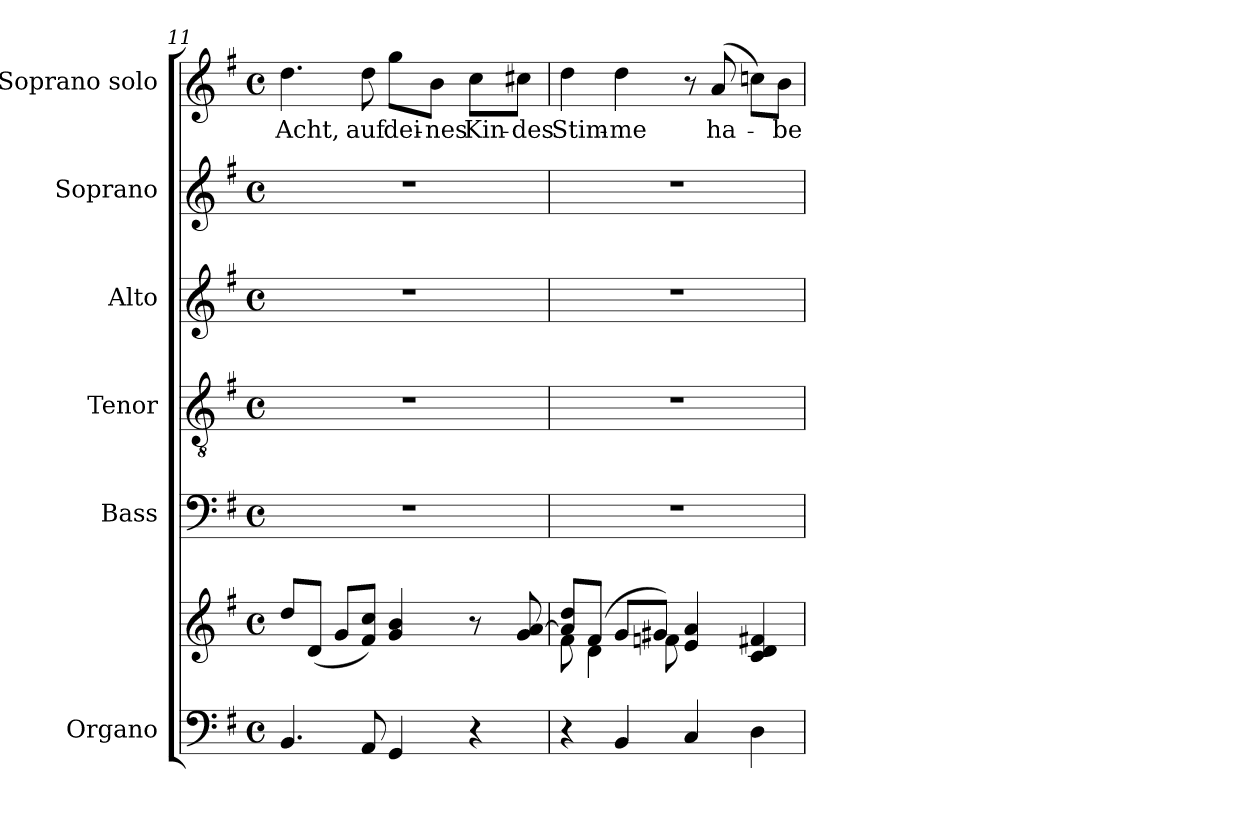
**kern	**kern	**kern	**kern	**kern	**kern	**kern	**text
*part6	*part6	*part5	*part4	*part3	*part2	*part1	*part1
*staff7	*staff6	*staff5	*staff4	*staff3	*staff2	*staff1	*staff1
*I"Organo	*	*I"Bass	*I"Tenor	*I"Alto	*I"Soprano	*I"Soprano solo	*
*I'Org.	*	*I'B.	*I'T.	*I'A.	*I'S.	*I'S.s	*
!!LO:LB:g=z
*clefF4	*clefG2	*clefF4	*clefGv2	*clefG2	*clefG2	*clefG2	*
*k[f#]	*k[f#]	*k[f#]	*k[f#]	*k[f#]	*k[f#]	*k[f#]	*
*M4/4	*M4/4	*M4/4	*M4/4	*M4/4	*M4/4	*M4/4	*
*met(c)	*met(c)	*met(c)	*met(c)	*met(c)	*met(c)	*met(c)	*
=11	=11	=11	=11	=11	=11	=11	=11
!	!	!	!	!	!	!	!LO:LY:b
4.BB/	8dd/L	1r	1r	1r	1r	4.dd\	Acht,
.	(<8d/J	.	.	.	.	.	.
.	8g/L	.	.	.	.	.	.
!	!	!	!	!	!	!	!LO:LY:b
8AA/	8f#/ 8cc/J)	.	.	.	.	8dd\	auf
!	!	!	!	!	!	!	!LO:LY:b
4GG/	4g/ 4b/	.	.	.	.	8gg\L	dei-
!	!	!	!	!	!	!	!LO:LY:b
.	.	.	.	.	.	8b\J	-nes
!	!	!	!	!	!	!	!LO:LY:b
4r	8r	.	.	.	.	8cc\L	Kin-
!	!	!	!	!	!	!	!LO:LY:b
.	8g/ [8a/	.	.	.	.	8cc#X\J	-des
=12	=12	=12	=12	=12	=12	=12	=12
*	*^	*	*	*	*	*	*
!	!	!	!	!	!	!	!	!LO:LY:b
4r	8a]/ 8dd/L	8f#\	1r	1r	1r	1r	4dd\	Stim-
.	(>8f#/J	4d\	.	.	.	.	.	.
!	!	!	!	!	!	!	!	!LO:LY:b
4BB/	8g/L	.	.	.	.	.	4dd\	-me
.	8g#X/J)	8fn\	.	.	.	.	.	.
4C/	4e/ 4a/	2ryy	.	.	.	.	8r	.
!	!	!	!	!	!	!	!	!LO:LY:b
.	.	.	.	.	.	.	(>8a/	ha-
4D\	4c/ 4d/ 4f#X/	.	.	.	.	.	8ccn\L)	.
!	!	!	!	!	!	!	!	!LO:LY:b
.	.	.	.	.	.	.	8b\J	-be
*	*v	*v	*	*	*	*	*	*
=	=	=	=	=	=	=	=
*-	*-	*-	*-	*-	*-	*-	*-
